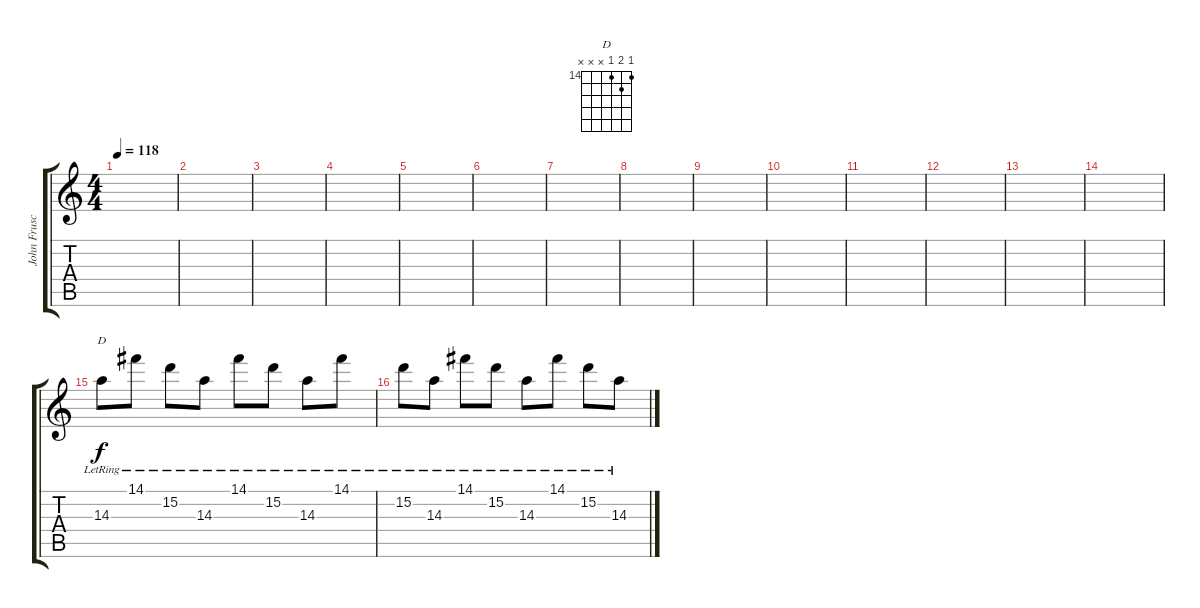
\track ("John Frusciante 3" "John Frusc") {instrument electricguitarjazz}
\staff {score tabs}
\tuning (E4 B3 G3 D3 A2 E2) {hide}
\chord ("D" 14 15 14 x x x) {firstfret 14}
\ts (4 4)
\tempo 118
\clef g2
\ks c
|
|
|
|
|
|
|
|
|
|
|
|
|
|
14.3{lr}.8{ch "D"} 14.1{lr}.8 15.2{lr}.8 14.3{lr}.8 14.1{lr}.8 15.2{lr}.8 14.3{lr}.8 14.1{lr}.8 |
15.2{lr}.8 14.3{lr}.8 14.1{lr}.8 15.2{lr}.8 14.3{lr}.8 14.1{lr}.8 15.2{lr}.8 14.3{lr}.8
